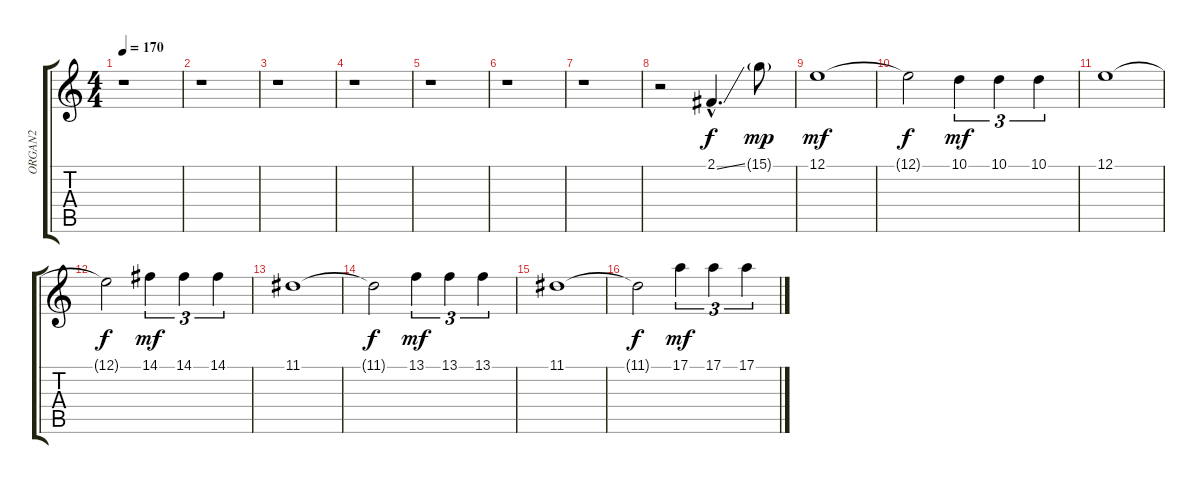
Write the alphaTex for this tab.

\track ("ORGAN2" "ORGAN2") {instrument percussiveorgan}
\staff {score tabs}
\tuning (E4 B3 G3 D3 A2 E2) {hide}
\ts (4 4)
\tempo 170
\clef g2
\ks c
r.1{dy f instrument percussiveorgan} |
r.1 |
r.1 |
r.1 |
r.1 |
r.1 |
r.1 |
r.2 2.1{ss hac}.4{d} 15.1{g}.8{dy mp} |
12.1.1{dy mf} |
12.1{t}.2{dy f} 10.1.4{tu (3 2) dy mf} 10.1.4{tu (3 2)} 10.1.4{tu (3 2)} |
12.1.1 |
12.1{t}.2{dy f} 14.1.4{tu (3 2) dy mf} 14.1.4{tu (3 2)} 14.1.4{tu (3 2)} |
11.1.1 |
11.1{t}.2{dy f} 13.1.4{tu (3 2) dy mf} 13.1.4{tu (3 2)} 13.1.4{tu (3 2)} |
11.1.1 |
11.1{t}.2{dy f} 17.1.4{tu (3 2) dy mf} 17.1.4{tu (3 2)} 17.1.4{tu (3 2)}
